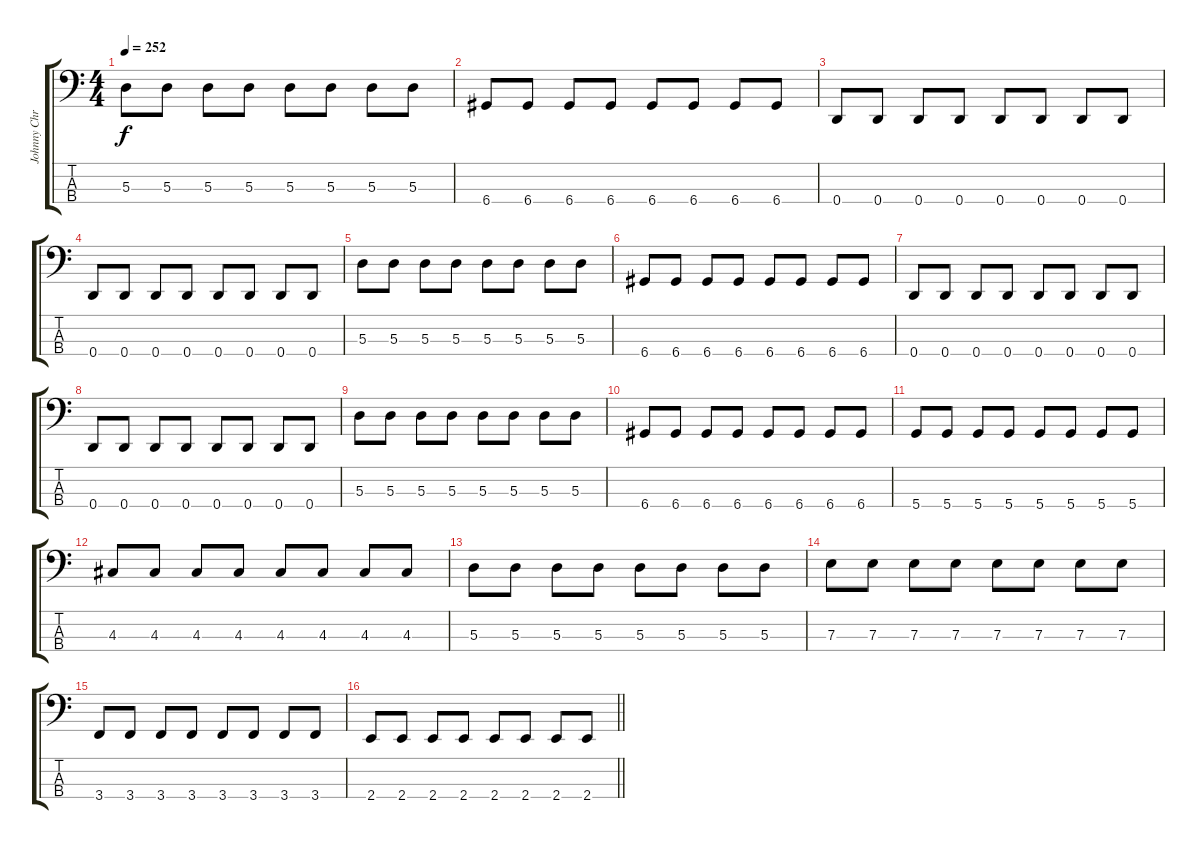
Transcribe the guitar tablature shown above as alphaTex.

\track ("Johnny Christ" "Johnny Chr") {instrument electricbasspick}
\staff {score tabs}
\tuning (G2 D2 A1 D1) {hide}
\ts (4 4)
\tempo 252
\clef f4
\ks c
5.3.8{dy f} 5.3.8 5.3.8 5.3.8 5.3.8 5.3.8 5.3.8 5.3.8 |
6.4.8 6.4.8 6.4.8 6.4.8 6.4.8 6.4.8 6.4.8 6.4.8 |
0.4.8 0.4.8 0.4.8 0.4.8 0.4.8 0.4.8 0.4.8 0.4.8 |
0.4.8 0.4.8 0.4.8 0.4.8 0.4.8 0.4.8 0.4.8 0.4.8 |
5.3.8 5.3.8 5.3.8 5.3.8 5.3.8 5.3.8 5.3.8 5.3.8 |
6.4.8 6.4.8 6.4.8 6.4.8 6.4.8 6.4.8 6.4.8 6.4.8 |
0.4.8 0.4.8 0.4.8 0.4.8 0.4.8 0.4.8 0.4.8 0.4.8 |
0.4.8 0.4.8 0.4.8 0.4.8 0.4.8 0.4.8 0.4.8 0.4.8 |
5.3.8 5.3.8 5.3.8 5.3.8 5.3.8 5.3.8 5.3.8 5.3.8 |
6.4.8 6.4.8 6.4.8 6.4.8 6.4.8 6.4.8 6.4.8 6.4.8 |
5.4.8 5.4.8 5.4.8 5.4.8 5.4.8 5.4.8 5.4.8 5.4.8 |
4.3.8 4.3.8 4.3.8 4.3.8 4.3.8 4.3.8 4.3.8 4.3.8 |
5.3.8 5.3.8 5.3.8 5.3.8 5.3.8 5.3.8 5.3.8 5.3.8 |
7.3.8 7.3.8 7.3.8 7.3.8 7.3.8 7.3.8 7.3.8 7.3.8 |
3.4.8 3.4.8 3.4.8 3.4.8 3.4.8 3.4.8 3.4.8 3.4.8 |
\barLineRight lightlight
2.4.8 2.4.8 2.4.8 2.4.8 2.4.8 2.4.8 2.4.8 2.4.8
